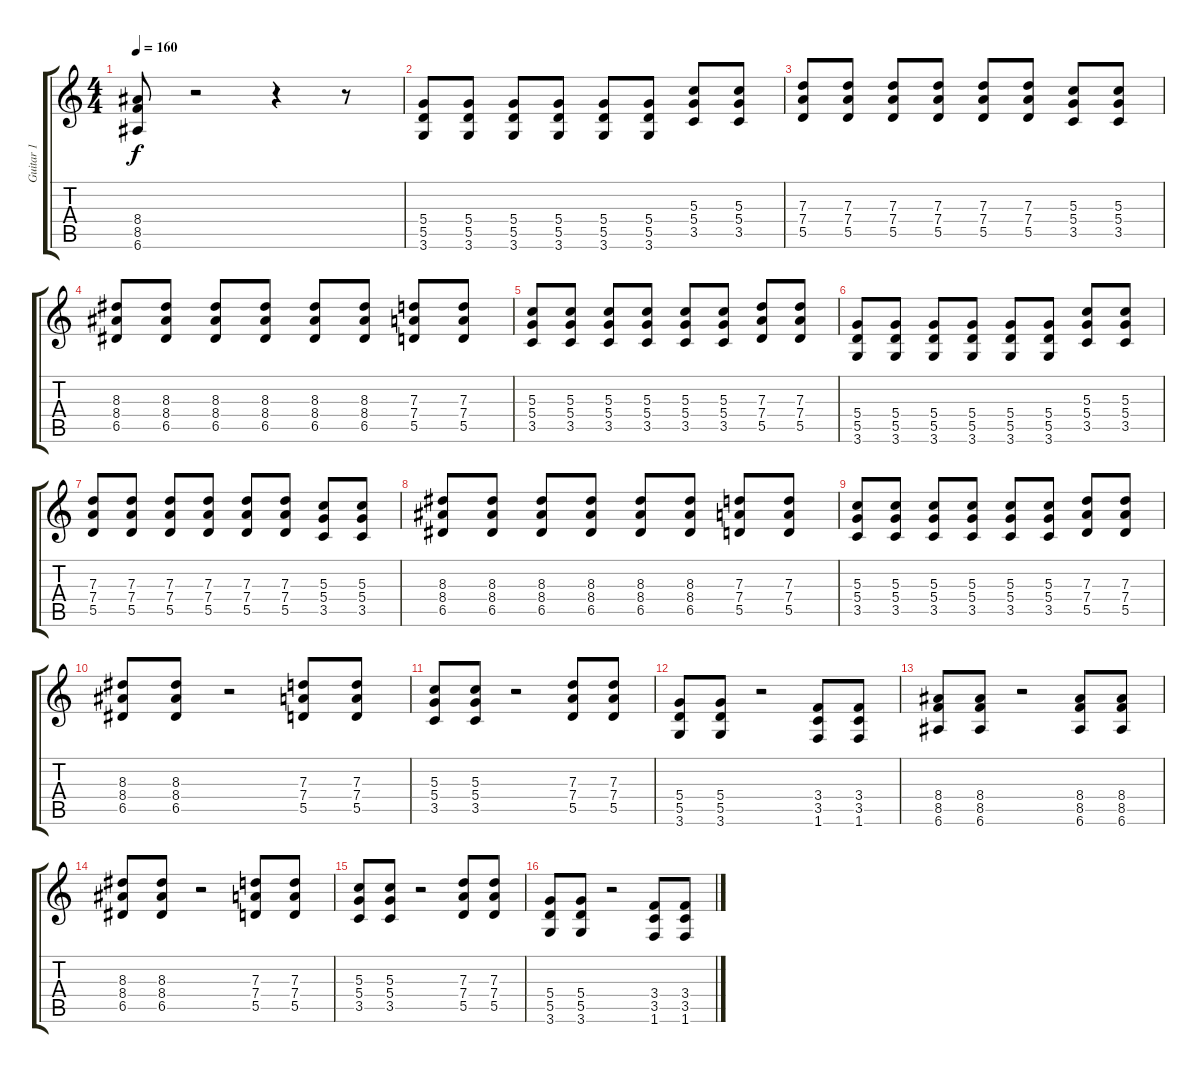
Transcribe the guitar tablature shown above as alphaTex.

\track ("Guitar 1" "Guitar 1") {instrument distortionguitar}
\staff {score tabs}
\tuning (E4 B3 G3 D3 A2 E2) {hide}
\ts (4 4)
\tempo 160
\clef g2
\ks c
(8.4 8.5 6.6).8{dy f} r.2 r.4 r.8 |
(5.4 5.5 3.6).8 (5.4 5.5 3.6).8 (5.4 5.5 3.6).8 (5.4 5.5 3.6).8 (5.4 5.5 3.6).8 (5.4 5.5 3.6).8 (5.3 5.4 3.5).8 (5.3 5.4 3.5).8 |
(7.3 7.4 5.5).8 (7.3 7.4 5.5).8 (7.3 7.4 5.5).8 (7.3 7.4 5.5).8 (7.3 7.4 5.5).8 (7.3 7.4 5.5).8 (5.3 5.4 3.5).8 (5.3 5.4 3.5).8 |
(8.3 8.4 6.5).8 (8.3 8.4 6.5).8 (8.3 8.4 6.5).8 (8.3 8.4 6.5).8 (8.3 8.4 6.5).8 (8.3 8.4 6.5).8 (7.3 7.4 5.5).8 (7.3 7.4 5.5).8 |
(5.3 5.4 3.5).8 (5.3 5.4 3.5).8 (5.3 5.4 3.5).8 (5.3 5.4 3.5).8 (5.3 5.4 3.5).8 (5.3 5.4 3.5).8 (7.3 7.4 5.5).8 (7.3 7.4 5.5).8 |
(5.4 5.5 3.6).8 (5.4 5.5 3.6).8 (5.4 5.5 3.6).8 (5.4 5.5 3.6).8 (5.4 5.5 3.6).8 (5.4 5.5 3.6).8 (5.3 5.4 3.5).8 (5.3 5.4 3.5).8 |
(7.3 7.4 5.5).8 (7.3 7.4 5.5).8 (7.3 7.4 5.5).8 (7.3 7.4 5.5).8 (7.3 7.4 5.5).8 (7.3 7.4 5.5).8 (5.3 5.4 3.5).8 (5.3 5.4 3.5).8 |
(8.3 8.4 6.5).8 (8.3 8.4 6.5).8 (8.3 8.4 6.5).8 (8.3 8.4 6.5).8 (8.3 8.4 6.5).8 (8.3 8.4 6.5).8 (7.3 7.4 5.5).8 (7.3 7.4 5.5).8 |
(5.3 5.4 3.5).8 (5.3 5.4 3.5).8 (5.3 5.4 3.5).8 (5.3 5.4 3.5).8 (5.3 5.4 3.5).8 (5.3 5.4 3.5).8 (7.3 7.4 5.5).8 (7.3 7.4 5.5).8 |
(8.3 8.4 6.5).8 (8.3 8.4 6.5).8 r.2 (7.3 7.4 5.5).8 (7.3 7.4 5.5).8 |
(5.3 5.4 3.5).8 (5.3 5.4 3.5).8 r.2 (7.3 7.4 5.5).8 (7.3 7.4 5.5).8 |
(5.4 5.5 3.6).8 (5.4 5.5 3.6).8 r.2 (3.4 3.5 1.6).8 (3.4 3.5 1.6).8 |
(8.4 8.5 6.6).8 (8.4 8.5 6.6).8 r.2 (8.4 8.5 6.6).8 (8.4 8.5 6.6).8 |
(8.3 8.4 6.5).8 (8.3 8.4 6.5).8 r.2 (7.3 7.4 5.5).8 (7.3 7.4 5.5).8 |
(5.3 5.4 3.5).8 (5.3 5.4 3.5).8 r.2 (7.3 7.4 5.5).8 (7.3 7.4 5.5).8 |
(5.4 5.5 3.6).8 (5.4 5.5 3.6).8 r.2 (3.4 3.5 1.6).8 (3.4 3.5 1.6).8
